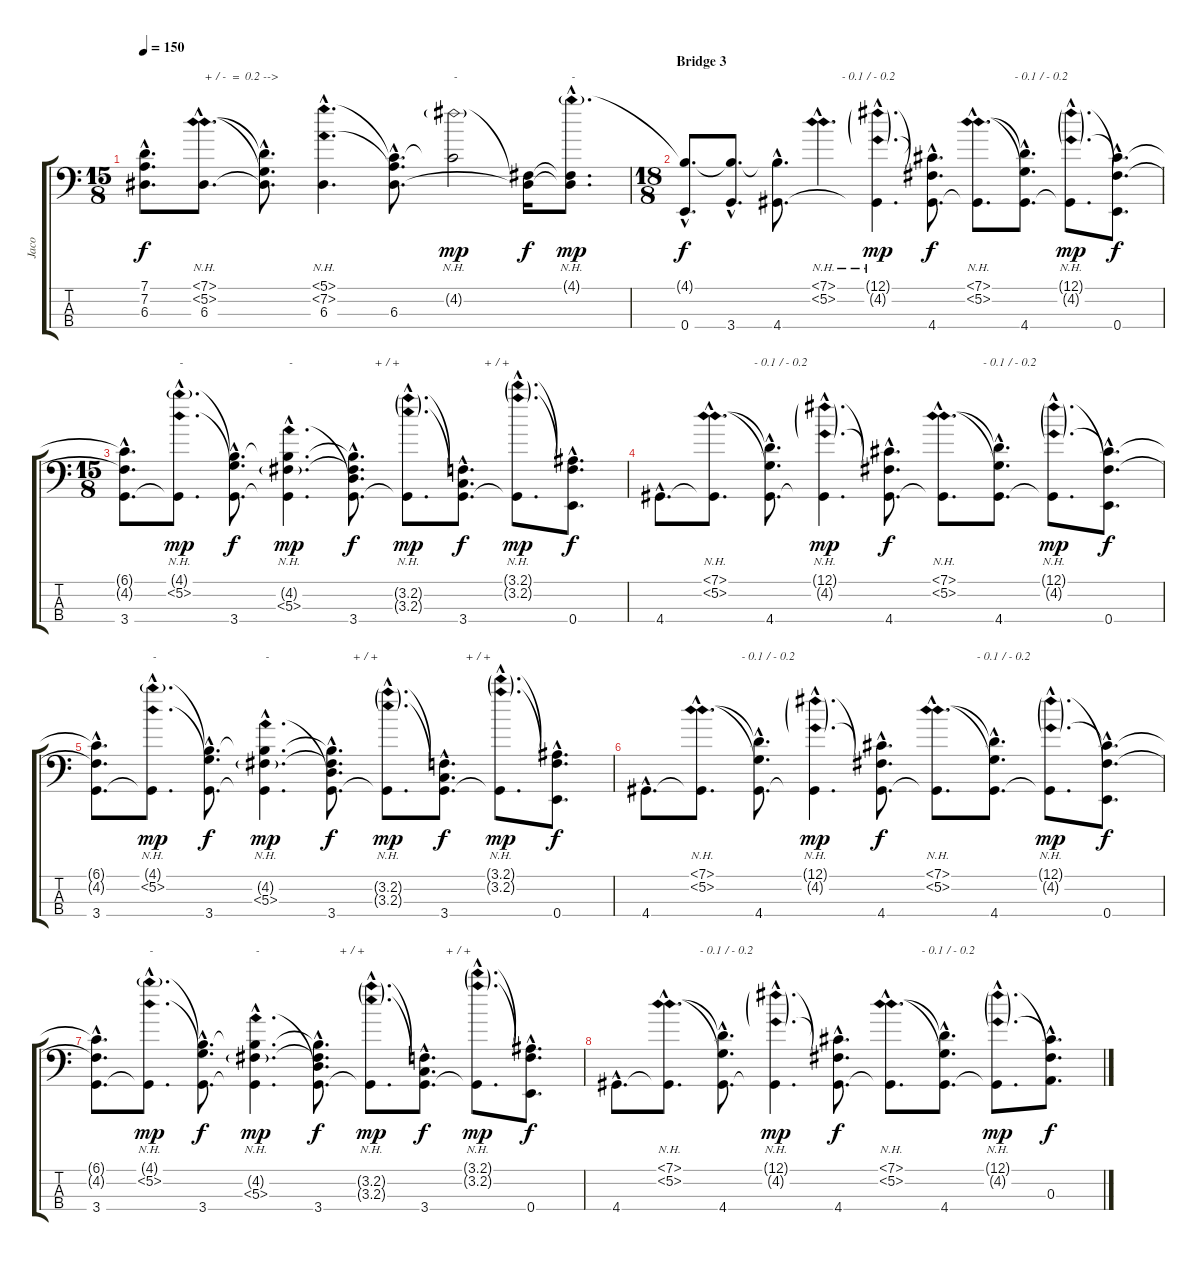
\track ("Jaco" "Jaco") {instrument electricbassfinger}
\staff {score tabs}
\tuning (G2 D2 A1 E1) {hide}
\ts (15 8)
\tempo 150
\clef f4
\ks c
(7.1{hac t} 7.2{hac t} 6.3{hac}).8{d dy f} (7.1{nh hac} 5.2{nh hac} 6.3{hac}).8{d txt "+ / -  =  0.2 -->"} (7.1{hac t} 5.2{hac t} 6.3{hac t}).8{d} (5.1{nh hac} 7.2{nh hac} 6.3{hac}).4{d} (5.1{hac t} 7.2{hac t} 6.3{hac}).8{d} (5.1{t} 4.2{nh g}).2{txt "-" dy mp} (4.2{t} 6.3{t}).16{dy f} (4.1{nh g hac} 4.2{hac t} 6.3{hac t}).8{d txt "-" dy mp} |
\ts (18 8)
\section ("" "Bridge 3")
(4.1{hac t} 0.4{hac}).8{d dy f} (4.1{hac t} 3.4{hac}).8{d} (4.1{hac t} 4.4{hac}).8{d} (7.1{nh hac} 5.2{nh hac}).4{d txt "      - 0.1 / - 0.2"} (6.1{nh g hac} 4.2{nh g hac} 4.4{hac t}).4{d dy mp} (6.1{hac t} 4.2{hac t} 4.4{hac}).8{d dy f} (7.1{nh hac} 5.2{nh hac} 4.4{hac t}).8{d txt "            - 0.1 / - 0.2"} (7.1{hac t} 5.2{hac t} 4.4{hac}).8{d} (6.1{nh g hac} 4.2{nh g hac} 4.4{hac t}).8{d dy mp} (6.1{hac t} 4.2{hac t} 0.4{hac}).8{d dy f} |
\ts (15 8)
(6.1{hac t} 4.2{hac t} 3.4{hac}).8{d} (4.1{nh g hac} 5.2{nh hac} 3.4{hac t}).8{d txt "-" dy mp} (4.1{hac t} 5.2{hac t} 3.4{hac}).8{d dy f} (4.1{hac t} 4.2{g hac} 5.3{nh hac} 3.4{hac t}).4{d txt "-" dy mp} (4.1{hac t} 4.2{hac t} 5.3{hac t} 3.4{hac}).8{d txt "       + / +" dy f} (3.2{nh g hac} 3.3{nh g hac} 3.4{hac t}).8{d dy mp} (3.2{hac t} 3.3{hac t} 3.4{hac}).8{d txt "       + / +" dy f} (3.1{nh g hac} 3.2{nh g hac} 3.4{hac t}).8{d dy mp} (3.1{hac t} 3.2{hac t} 0.4{hac}).8{d dy f} |
4.4{hac}.8{d} (7.1{nh hac} 5.2{nh hac} 4.4{hac t}).8{d txt "             - 0.1 / - 0.2"} (7.1{hac t} 5.2{hac t} 4.4{hac}).8{d} (6.1{nh g hac} 4.2{nh g hac} 4.4{hac t}).4{d dy mp} (6.1{hac t} 4.2{hac t} 4.4{hac}).8{d dy f} (7.1{nh hac} 5.2{nh hac} 4.4{hac t}).8{d txt "             - 0.1 / - 0.2"} (7.1{hac t} 5.2{hac t} 4.4{hac}).8{d} (6.1{nh g hac} 4.2{nh g hac} 4.4{hac t}).8{d dy mp} (6.1{hac t} 4.2{hac t} 0.4{hac}).8{d dy f} |
(6.1{hac t} 4.2{hac t} 3.4{hac}).8{d} (4.1{nh g hac} 5.2{nh hac} 3.4{hac t}).8{d txt "-" dy mp} (4.1{hac t} 5.2{hac t} 3.4{hac}).8{d dy f} (4.1{hac t} 4.2{g hac} 5.3{nh hac} 3.4{hac t}).4{d txt "-" dy mp} (4.1{hac t} 4.2{hac t} 5.3{hac t} 3.4{hac}).8{d txt "       + / +" dy f} (3.2{nh g hac} 3.3{nh g hac} 3.4{hac t}).8{d dy mp} (3.2{hac t} 3.3{hac t} 3.4{hac}).8{d txt "       + / +" dy f} (3.1{nh g hac} 3.2{nh g hac} 3.4{hac t}).8{d dy mp} (3.1{hac t} 3.2{hac t} 0.4{hac}).8{d dy f} |
4.4{hac}.8{d} (7.1{nh hac} 5.2{nh hac} 4.4{hac t}).8{d txt "             - 0.1 / - 0.2"} (7.1{hac t} 5.2{hac t} 4.4{hac}).8{d} (6.1{nh g hac} 4.2{nh g hac} 4.4{hac t}).4{d dy mp} (6.1{hac t} 4.2{hac t} 4.4{hac}).8{d dy f} (7.1{nh hac} 5.2{nh hac} 4.4{hac t}).8{d txt "             - 0.1 / - 0.2"} (7.1{hac t} 5.2{hac t} 4.4{hac}).8{d} (6.1{nh g hac} 4.2{nh g hac} 4.4{hac t}).8{d dy mp} (6.1{hac t} 4.2{hac t} 0.4{hac}).8{d dy f} |
(6.1{hac t} 4.2{hac t} 3.4{hac}).8{d} (4.1{nh g hac} 5.2{nh hac} 3.4{hac t}).8{d txt "-" dy mp} (4.1{hac t} 5.2{hac t} 3.4{hac}).8{d dy f} (4.1{hac t} 4.2{g hac} 5.3{nh hac} 3.4{hac t}).4{d txt "-" dy mp} (4.1{hac t} 4.2{hac t} 5.3{hac t} 3.4{hac}).8{d txt "       + / +" dy f} (3.2{nh g hac} 3.3{nh g hac} 3.4{hac t}).8{d dy mp} (3.2{hac t} 3.3{hac t} 3.4{hac}).8{d txt "       + / +" dy f} (3.1{nh g hac} 3.2{nh g hac} 3.4{hac t}).8{d dy mp} (3.1{hac t} 3.2{hac t} 0.4{hac}).8{d dy f} |
4.4{hac}.8{d} (7.1{nh hac} 5.2{nh hac} 4.4{hac t}).8{d txt "          - 0.1 / - 0.2"} (7.1{hac t} 5.2{hac t} 4.4{hac}).8{d} (6.1{nh g hac} 4.2{nh g hac} 4.4{hac t}).4{d dy mp} (6.1{hac t} 4.2{hac t} 4.4{hac}).8{d dy f} (7.1{nh hac} 5.2{nh hac} 4.4{hac t}).8{d txt "          - 0.1 / - 0.2"} (7.1{hac t} 5.2{hac t} 4.4{hac}).8{d} (6.1{nh g hac} 4.2{nh g hac} 4.4{hac t}).8{d dy mp} (6.1{hac t} 4.2{hac t} 0.3{hac}).8{d dy f}
